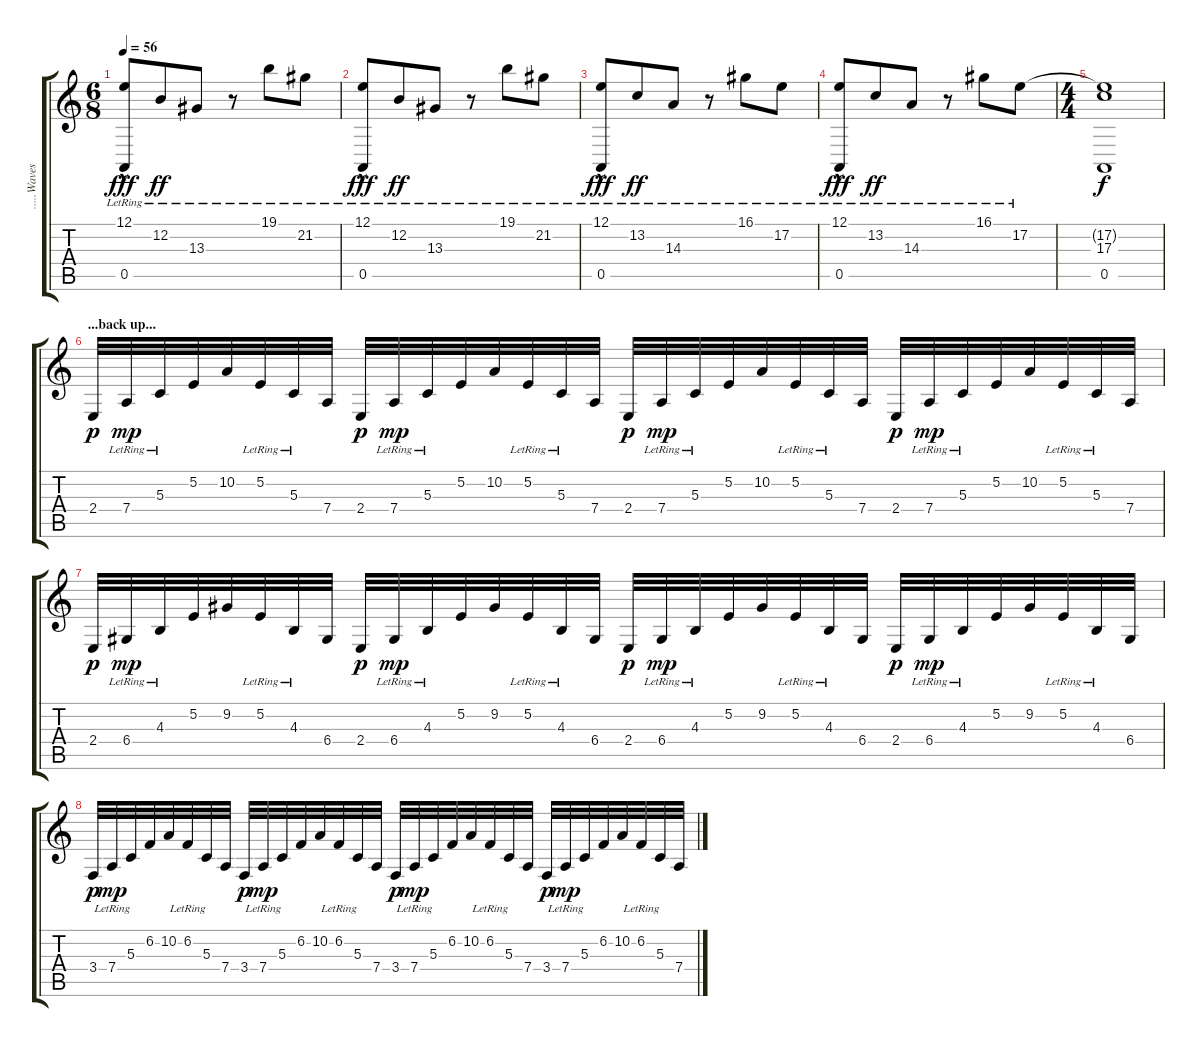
\track (".....Waves....." ".....Waves") {instrument acousticgrandpiano}
\staff {score tabs}
\tuning (E4 B3 G3 D3 A2 E2) {hide}
\ts (6 8)
\tempo 56
\clef g2
\ks c
(12.1{lr} 0.5{hac lr}).8{dy fff} 12.2{lr}.8{dy ff} 13.3{lr}.8 r.8 19.1{lr}.8 21.2{lr}.8 |
(12.1{lr} 0.5{hac lr}).8{dy fff} 12.2{lr}.8{dy ff} 13.3{lr}.8 r.8 19.1{lr}.8 21.2{lr}.8 |
(12.1{lr} 0.5{hac lr}).8{dy fff} 13.2{lr}.8{dy ff} 14.3{lr}.8 r.8 16.1{lr}.8 17.2{lr}.8 |
(12.1{lr} 0.5{hac lr}).8{dy fff} 13.2{lr}.8{dy ff} 14.3{lr}.8 r.8 16.1{lr}.8 17.2{lr}.8 |
\ts (4 4)
(17.2{t} 17.3 0.5).1{dy f} |
\section ("" "...back up...")
2.4.32{dy p} 7.4{lr}.32{dy mp} 5.3{lr}.32 5.2.32 10.2.32 5.2{lr}.32 5.3{lr}.32 7.4.32 2.4.32{dy p} 7.4{lr}.32{dy mp} 5.3{lr}.32 5.2.32 10.2.32 5.2{lr}.32 5.3{lr}.32 7.4.32 2.4.32{dy p} 7.4{lr}.32{dy mp} 5.3{lr}.32 5.2.32 10.2.32 5.2{lr}.32 5.3{lr}.32 7.4.32 2.4.32{dy p} 7.4{lr}.32{dy mp} 5.3{lr}.32 5.2.32 10.2.32 5.2{lr}.32 5.3{lr}.32 7.4.32 |
2.4.32{dy p} 6.4{lr}.32{dy mp} 4.3{lr}.32 5.2.32 9.2.32 5.2{lr}.32 4.3{lr}.32 6.4.32 2.4.32{dy p} 6.4{lr}.32{dy mp} 4.3{lr}.32 5.2.32 9.2.32 5.2{lr}.32 4.3{lr}.32 6.4.32 2.4.32{dy p} 6.4{lr}.32{dy mp} 4.3{lr}.32 5.2.32 9.2.32 5.2{lr}.32 4.3{lr}.32 6.4.32 2.4.32{dy p} 6.4{lr}.32{dy mp} 4.3{lr}.32 5.2.32 9.2.32 5.2{lr}.32 4.3{lr}.32 6.4.32 |
3.4.32{dy p} 7.4{lr}.32{dy mp} 5.3{lr}.32 6.2.32 10.2.32 6.2{lr}.32 5.3{lr}.32 7.4.32 3.4.32{dy p} 7.4{lr}.32{dy mp} 5.3{lr}.32 6.2.32 10.2.32 6.2{lr}.32 5.3{lr}.32 7.4.32 3.4.32{dy p} 7.4{lr}.32{dy mp} 5.3{lr}.32 6.2.32 10.2.32 6.2{lr}.32 5.3{lr}.32 7.4.32 3.4.32{dy p} 7.4{lr}.32{dy mp} 5.3{lr}.32 6.2.32 10.2.32 6.2{lr}.32 5.3{lr}.32 7.4.32
